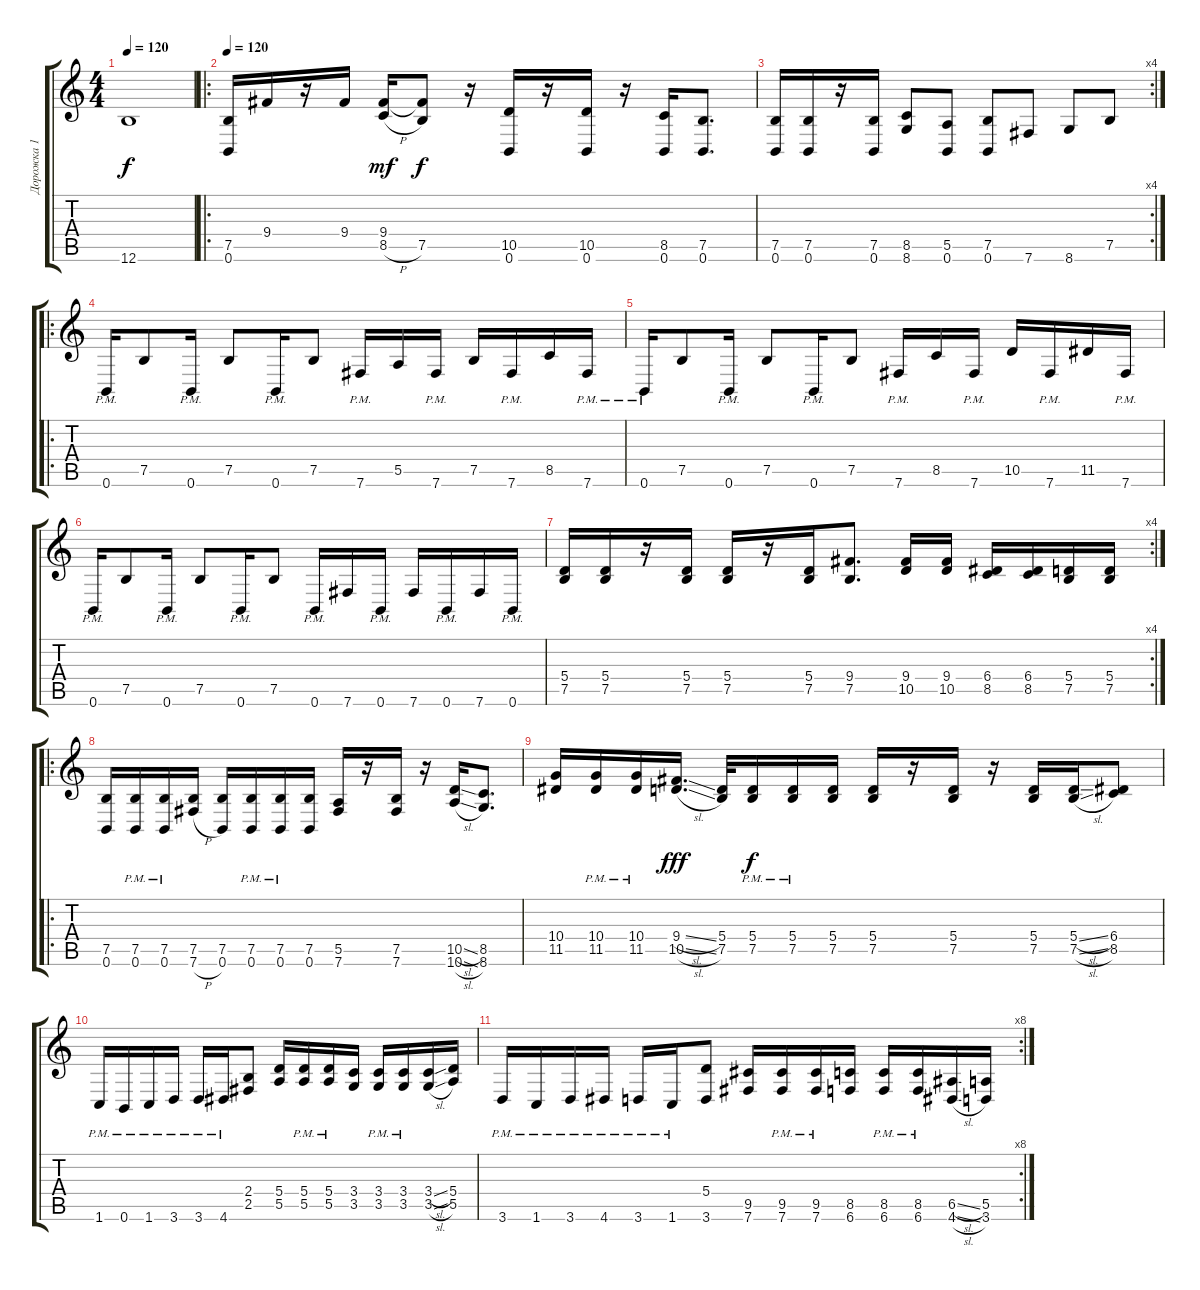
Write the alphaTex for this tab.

\track ("Дорожка 1" "Дорожка 1") {instrument distortionguitar}
\staff {score tabs}
\tuning (B3 Gb3 D3 A2 E2 B1) {hide}
\ts (4 4)
\tempo 120
\clef g2
\ks c
12.6{t}.1{dy f} |
\ro
\tempo 120
(7.5 0.6).16 9.4.16 r.16 9.4.16 (9.4 8.5{h}).16{dy mf} (9.4{t} 7.5).8{dy f} r.16 (10.5 0.6).16 r.16 (10.5 0.6).16 r.16 (8.5 0.6).16 (7.5 0.6).8{d} |
\rc 4
(7.5 0.6).16 (7.5 0.6).16 r.16 (7.5 0.6).16 (8.5 8.6).8 (5.5 0.6).8 (7.5 0.6).8 7.6.8 8.6.8 7.5.8 |
\ro
0.6{pm}.16 7.5.8 0.6{pm}.16 7.5.8 0.6{pm}.16 7.5.8 7.6{pm}.16 5.5.16 7.6{pm}.16 7.5.16 7.6{pm}.16 8.5.16 7.6{pm}.16 |
0.6{pm}.16 7.5.8 0.6{pm}.16 7.5.8 0.6{pm}.16 7.5.8 7.6{pm}.16 8.5.16 7.6{pm}.16 10.5.16 7.6{pm}.16 11.5.16 7.6{pm}.16 |
0.6{pm}.16 7.5.8 0.6{pm}.16 7.5.8 0.6{pm}.16 7.5.8 0.6{pm}.16 7.6.16 0.6{pm}.16 7.6.16 0.6{pm}.16 7.6.16 0.6{pm}.16 |
\rc 4
(5.4 7.5).16 (5.4 7.5).16 r.16 (5.4 7.5).16 (5.4 7.5).16 r.16 (5.4 7.5).16 (9.4 7.5).8{d} (9.4 10.5).16 (9.4 10.5).16 (6.4 8.5).16 (6.4 8.5).16 (5.4 7.5).16 (5.4 7.5).16 |
\ro
(7.5 0.6).16 (7.5{pm} 0.6{pm}).16 (7.5{pm} 0.6{pm}).16 (7.5 7.6{h}).16 (7.5 0.6).16 (7.5{pm} 0.6{pm}).16 (7.5{pm} 0.6{pm}).16 (7.5 0.6).16 (5.5 7.6).16 r.16 (7.5 7.6).16 r.16 (10.5{sl} 10.6{sl}).16 (8.5 8.6).8{d} |
(10.4 11.5).16 (10.4{pm} 11.5{pm}).16 (10.4{pm} 11.5{pm}).16 (9.4{sl} 10.5{sl}).16{d dy fff} (5.4 7.5).32 (5.4{pm} 7.5{pm}).16{dy f} (5.4{pm} 7.5{pm}).16 (5.4 7.5).16 (5.4 7.5).16 r.16 (5.4 7.5).16 r.16 (5.4 7.5).16 (5.4{sl} 7.5{sl}).16 (6.4 8.5).8 |
1.6{pm}.16 0.6{pm}.16 1.6{pm}.16 3.6{pm}.16 3.6{pm}.16 4.6{pm}.16 (2.4 2.5).8 (5.4 5.5).16 (5.4{pm} 5.5{pm}).16 (5.4{pm} 5.5{pm}).16 (3.4 3.5).16 (3.4{pm} 3.5{pm}).16 (3.4{pm} 3.5{pm}).16 (3.4{sl} 3.5{sl}).16 (5.4 5.5).16 |
\rc 8
3.6{pm}.16 1.6{pm}.16 3.6{pm}.16 4.6{pm}.16 3.6{pm}.16 1.6{pm}.16 (5.4 3.6).8 (9.5 7.6).16 (9.5{pm} 7.6{pm}).16 (9.5{pm} 7.6{pm}).16 (8.5 6.6).16 (8.5{pm} 6.6{pm}).16 (8.5{pm} 6.6{pm}).16 (6.5{sl} 4.6{sl}).16 (5.5 3.6).16
